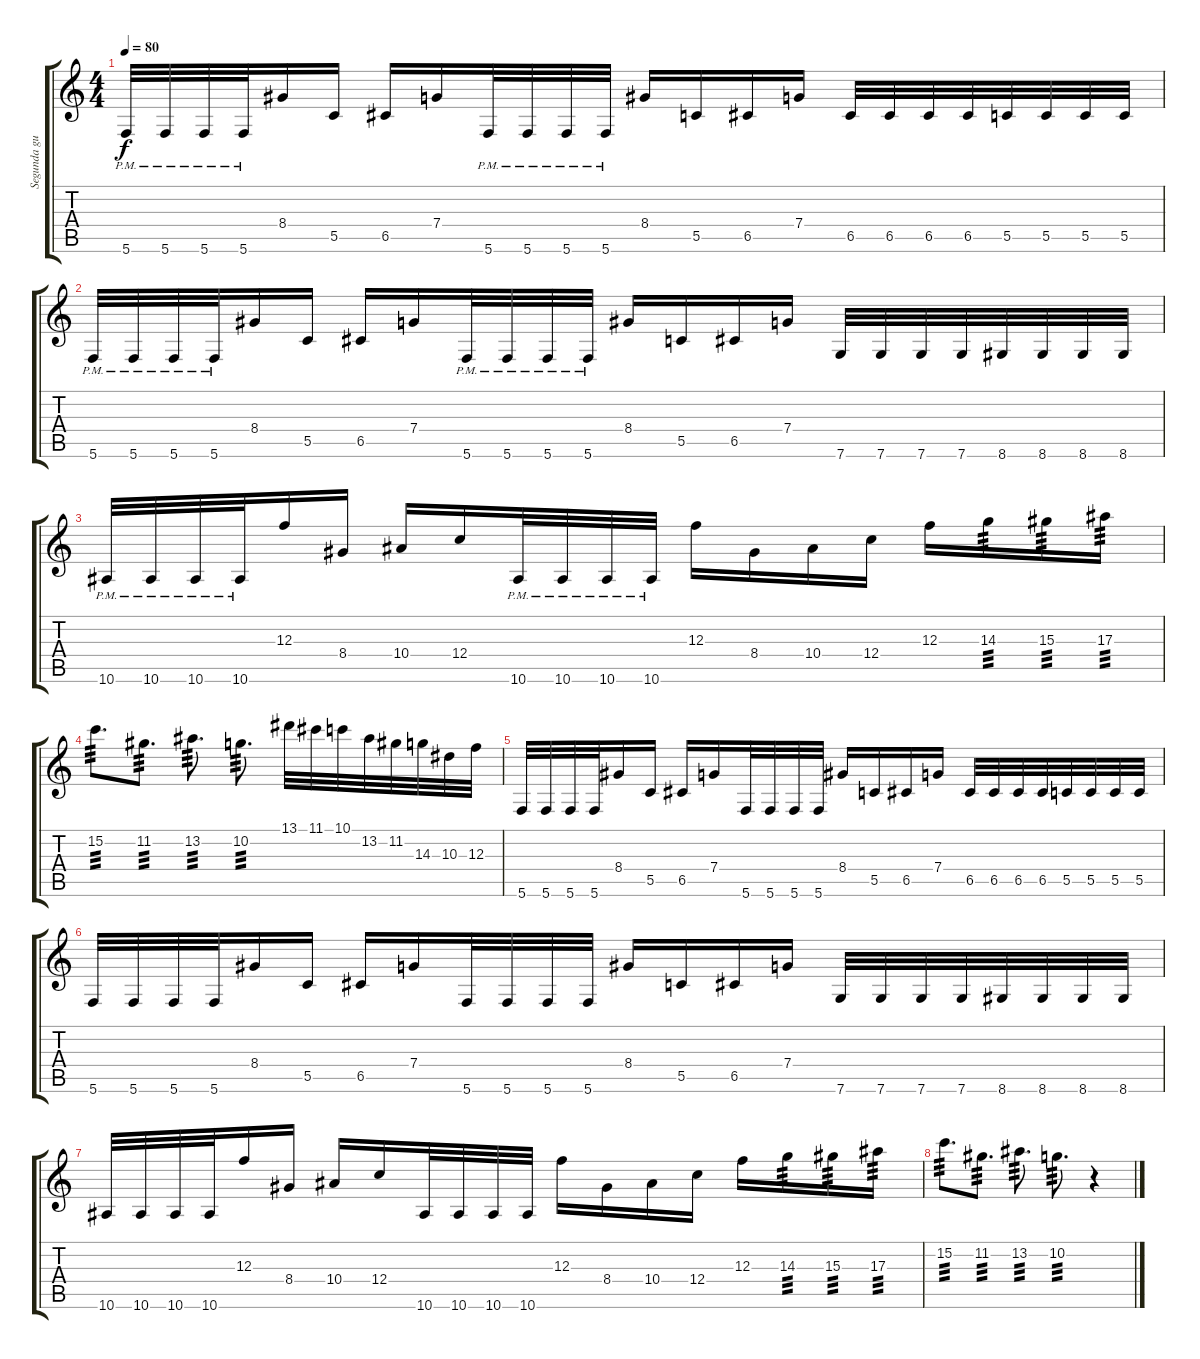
\track ("Segunda guitarra" "Segunda gu") {instrument distortionguitar}
\staff {score tabs}
\tuning (D4 A3 F3 C3 G2 C2) {hide}
\ts (4 4)
\tempo 80
\clef g2
\ks c
5.6{pm}.32{dy f} 5.6{pm}.32 5.6{pm}.32 5.6{pm}.32 8.4.16 5.5.16 6.5.16 7.4.16 5.6{pm}.32 5.6{pm}.32 5.6{pm}.32 5.6{pm}.32 8.4.16 5.5.16 6.5.16 7.4.16 6.5.32 6.5.32 6.5.32 6.5.32 5.5.32 5.5.32 5.5.32 5.5.32 |
5.6{pm}.32 5.6{pm}.32 5.6{pm}.32 5.6{pm}.32 8.4.16 5.5.16 6.5.16 7.4.16 5.6{pm}.32 5.6{pm}.32 5.6{pm}.32 5.6{pm}.32 8.4.16 5.5.16 6.5.16 7.4.16 7.6.32 7.6.32 7.6.32 7.6.32 8.6.32 8.6.32 8.6.32 8.6.32 |
10.6{pm}.32 10.6{pm}.32 10.6{pm}.32 10.6{pm}.32 12.3.16 8.4.16 10.4.16 12.4.16 10.6{pm}.32 10.6{pm}.32 10.6{pm}.32 10.6{pm}.32 12.3.16 8.4.16 10.4.16 12.4.16 12.3.16 14.3.16{tp 3} 15.3.16{tp 3} 17.3.16{tp 3} |
15.2.8{d tp 3} 11.2.8{d tp 3} 13.2.8{d tp 3} 10.2.8{d tp 3} 13.1.32 11.1.32 10.1.32 13.2.32 11.2.32 14.3.32 10.3.32 12.3.32 |
5.6.32 5.6.32 5.6.32 5.6.32 8.4.16 5.5.16 6.5.16 7.4.16 5.6.32 5.6.32 5.6.32 5.6.32 8.4.16 5.5.16 6.5.16 7.4.16 6.5.32 6.5.32 6.5.32 6.5.32 5.5.32 5.5.32 5.5.32 5.5.32 |
5.6.32 5.6.32 5.6.32 5.6.32 8.4.16 5.5.16 6.5.16 7.4.16 5.6.32 5.6.32 5.6.32 5.6.32 8.4.16 5.5.16 6.5.16 7.4.16 7.6.32 7.6.32 7.6.32 7.6.32 8.6.32 8.6.32 8.6.32 8.6.32 |
10.6.32 10.6.32 10.6.32 10.6.32 12.3.16 8.4.16 10.4.16 12.4.16 10.6.32 10.6.32 10.6.32 10.6.32 12.3.16 8.4.16 10.4.16 12.4.16 12.3.16 14.3.16{tp 3} 15.3.16{tp 3} 17.3.16{tp 3} |
15.2.8{d tp 3} 11.2.8{d tp 3} 13.2.8{d tp 3} 10.2.8{d tp 3} r.4
